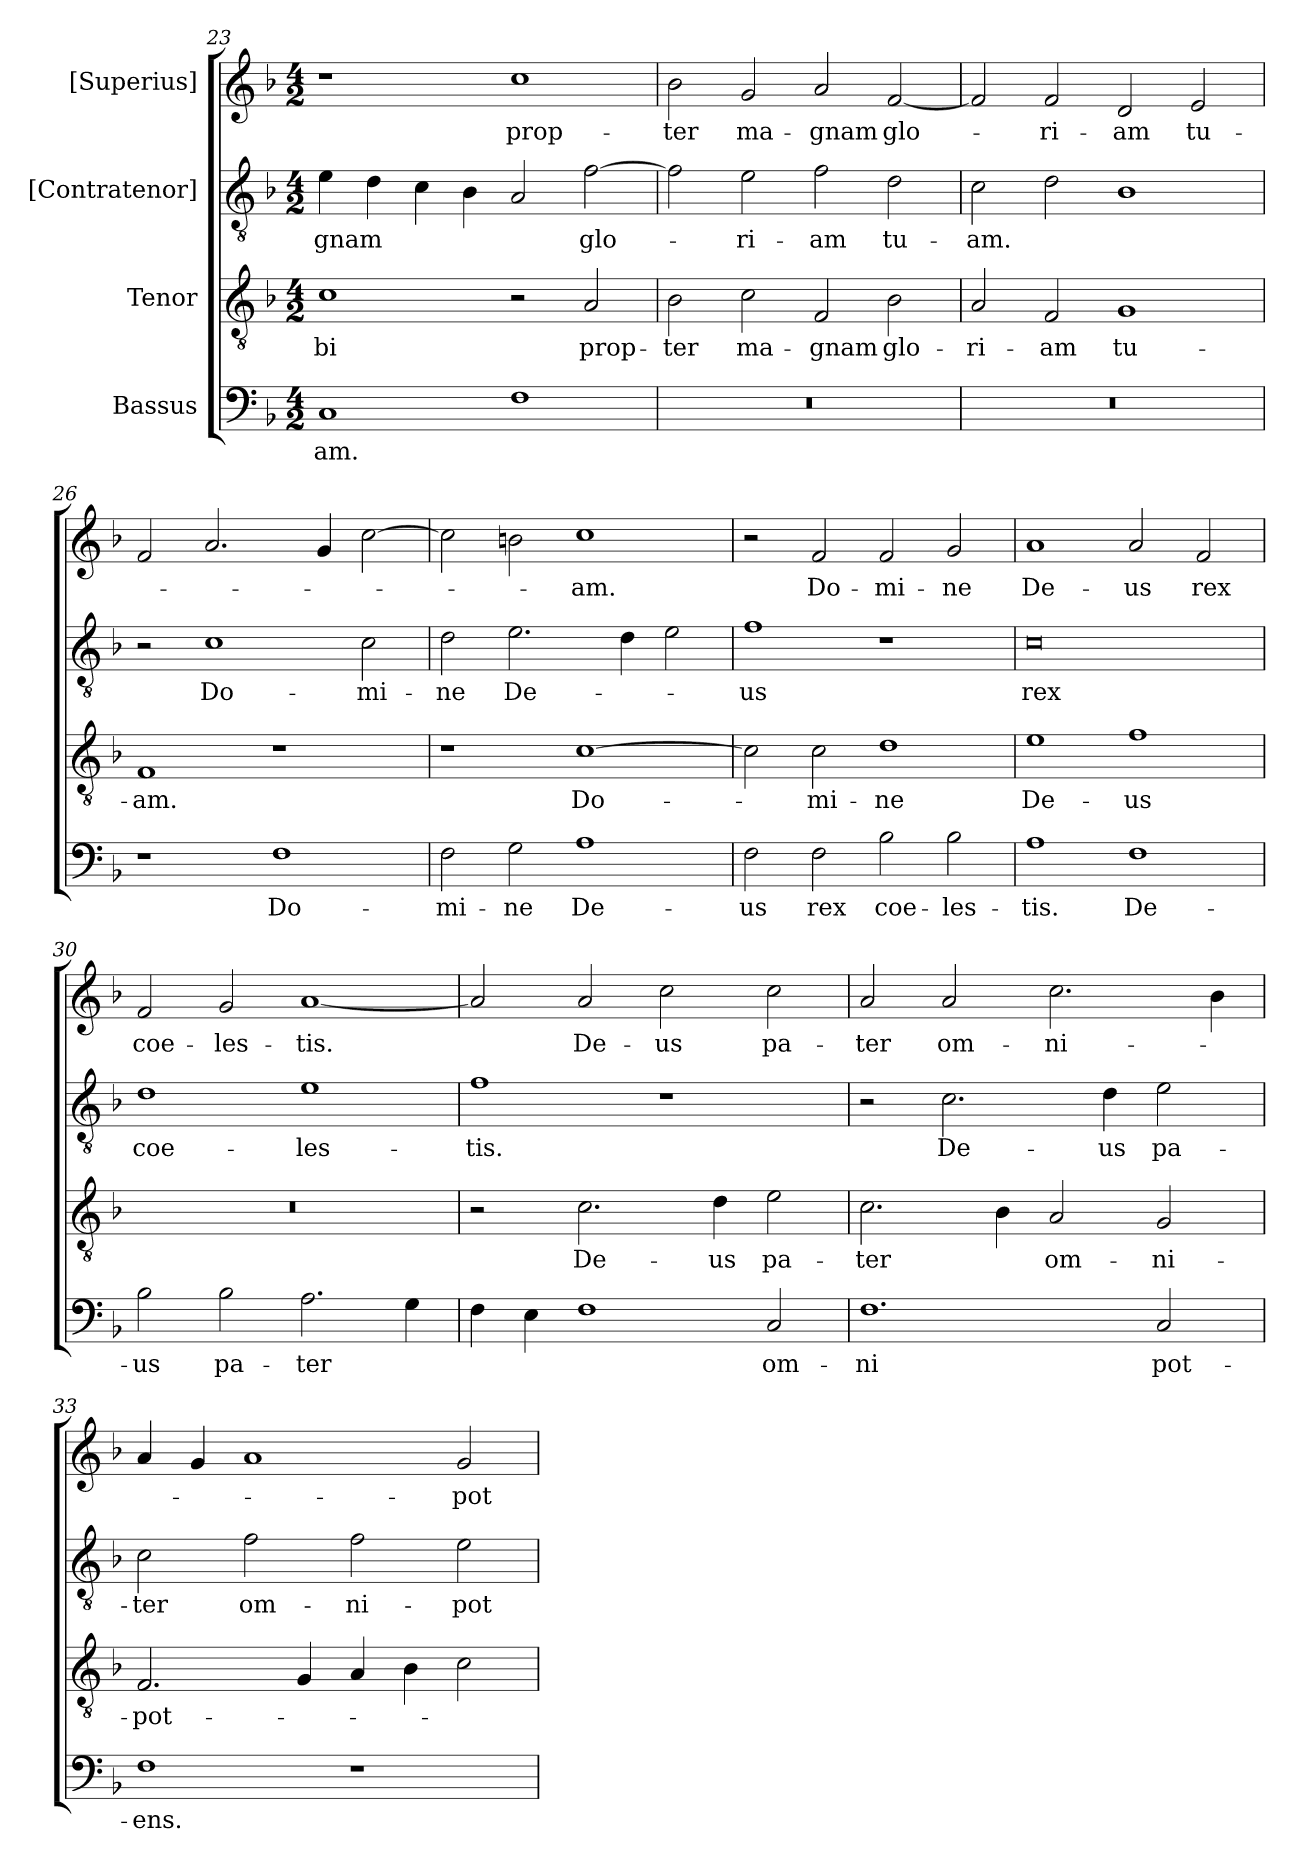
**kern	**text	**kern	**text	**kern	**text	**kern	**text
*part4	*part4	*part3	*part3	*part2	*part2	*part1	*part1
*staff4	*staff4	*staff3	*staff3	*staff2	*staff2	*staff1	*staff1
*I"Bassus	*	*I"Tenor	*	*I"[Contratenor]	*	*I"[Superius]	*
*clefF4	*	*clefGv2	*	*clefGv2	*	*clefG2	*
*k[b-]	*	*k[b-]	*	*k[b-]	*	*k[b-]	*
*M4/2	*	*M4/2	*	*M4/2	*	*M4/2	*
=23	=23	=23	=23	=23	=23	=23	=23
1C/	-am.	1c\	-bi	4e\	-gnam	1r	.
.	.	.	.	4d\	.	.	.
.	.	.	.	4c\	.	.	.
.	.	.	.	4B-\	.	.	.
1F\	.	2r	.	2A/	.	1cc\	prop-
.	.	2A/	prop-	[2f\	glo-	.	.
=24	=24	=24	=24	=24	=24	=24	=24
0r	.	2B-\	-ter	2f\]	.	2b-\	-ter
.	.	2c\	ma-	2e\	-ri-	2g/	ma-
.	.	2F/	-gnam	2f\	-am	2a/	-gnam
.	.	2B-\	glo-	2d\	tu-	[2f/	glo-
=25	=25	=25	=25	=25	=25	=25	=25
0r	.	2A/	-ri-	2c\	-am.	2f/]	.
.	.	2F/	-am	2d\	.	2f/	-ri-
.	.	1G/	tu-	1B-\	.	2d/	-am
.	.	.	.	.	.	2e/	tu-
=26	=26	=26	=26	=26	=26	=26	=26
1r	.	1F/	-am.	2r	.	2f/	.
.	.	.	.	1c\	Do-	2.a/	.
1F\	Do-	1r	.	.	.	.	.
.	.	.	.	.	.	4g/	.
.	.	.	.	2c\	-mi-	[2cc\	.
=27	=27	=27	=27	=27	=27	=27	=27
2F\	-mi-	1r	.	2d\	-ne	2cc\]	.
2G\	-ne	.	.	2.e\	De-	2b\	.
1A\	De-	[1c\	Do-	.	.	1cc\	-am.
.	.	.	.	4d\	.	.	.
.	.	.	.	2e\	.	.	.
=28	=28	=28	=28	=28	=28	=28	=28
2F\	-us	2c\]	.	1f\	-us	2r	.
2F\	rex	2c\	-mi-	.	.	2f/	Do-
2B-\	coe-	1d\	-ne	1r	.	2f/	-mi-
2B-\	-les-	.	.	.	.	2g/	-ne
=29	=29	=29	=29	=29	=29	=29	=29
1A\	-tis.	1e\	De-	0c\	rex	1a/	De-
1F\	De-	1f\	-us	.	.	2a/	-us
.	.	.	.	.	.	2f/	rex
=30	=30	=30	=30	=30	=30	=30	=30
2B-\	-us	0r	.	1d\	coe-	2f/	coe-
2B-\	pa-	.	.	.	.	2g/	-les-
2.A\	-ter	.	.	1e\	-les-	[1a/	-tis.
4G\	.	.	.	.	.	.	.
=31	=31	=31	=31	=31	=31	=31	=31
4F\	.	2r	.	1f\	-tis.	2a/]	.
4E\	.	.	.	.	.	.	.
1F\	.	2.c\	De-	.	.	2a/	De-
.	.	.	.	1r	.	2cc\	-us
.	.	4d\	-us	.	.	.	.
2C/	om-	2e\	pa-	.	.	2cc\	pa-
=32	=32	=32	=32	=32	=32	=32	=32
1.F\	-ni	2.c\	-ter	2r	.	2a/	-ter
.	.	.	.	2.c\	De-	2a/	om-
.	.	4B-\	.	.	.	.	.
.	.	2A/	om-	.	.	2.cc\	-ni-
.	.	.	.	4d\	-us	.	.
2C/	pot-	2G/	-ni-	2e\	pa-	.	.
.	.	.	.	.	.	4b-\	.
=33	=33	=33	=33	=33	=33	=33	=33
1F\	-ens.	2.F/	-pot-	2c\	-ter	4a/	.
.	.	.	.	.	.	4g/	.
.	.	.	.	2f\	om-	1a/	.
.	.	4G/	.	.	.	.	.
1r	.	4A/	.	2f\	-ni-	.	.
.	.	4B-\	.	.	.	.	.
.	.	2c\	.	2e\	-pot-	2g/	-pot-
=	=	=	=	=	=	=	=
*-	*-	*-	*-	*-	*-	*-	*-
